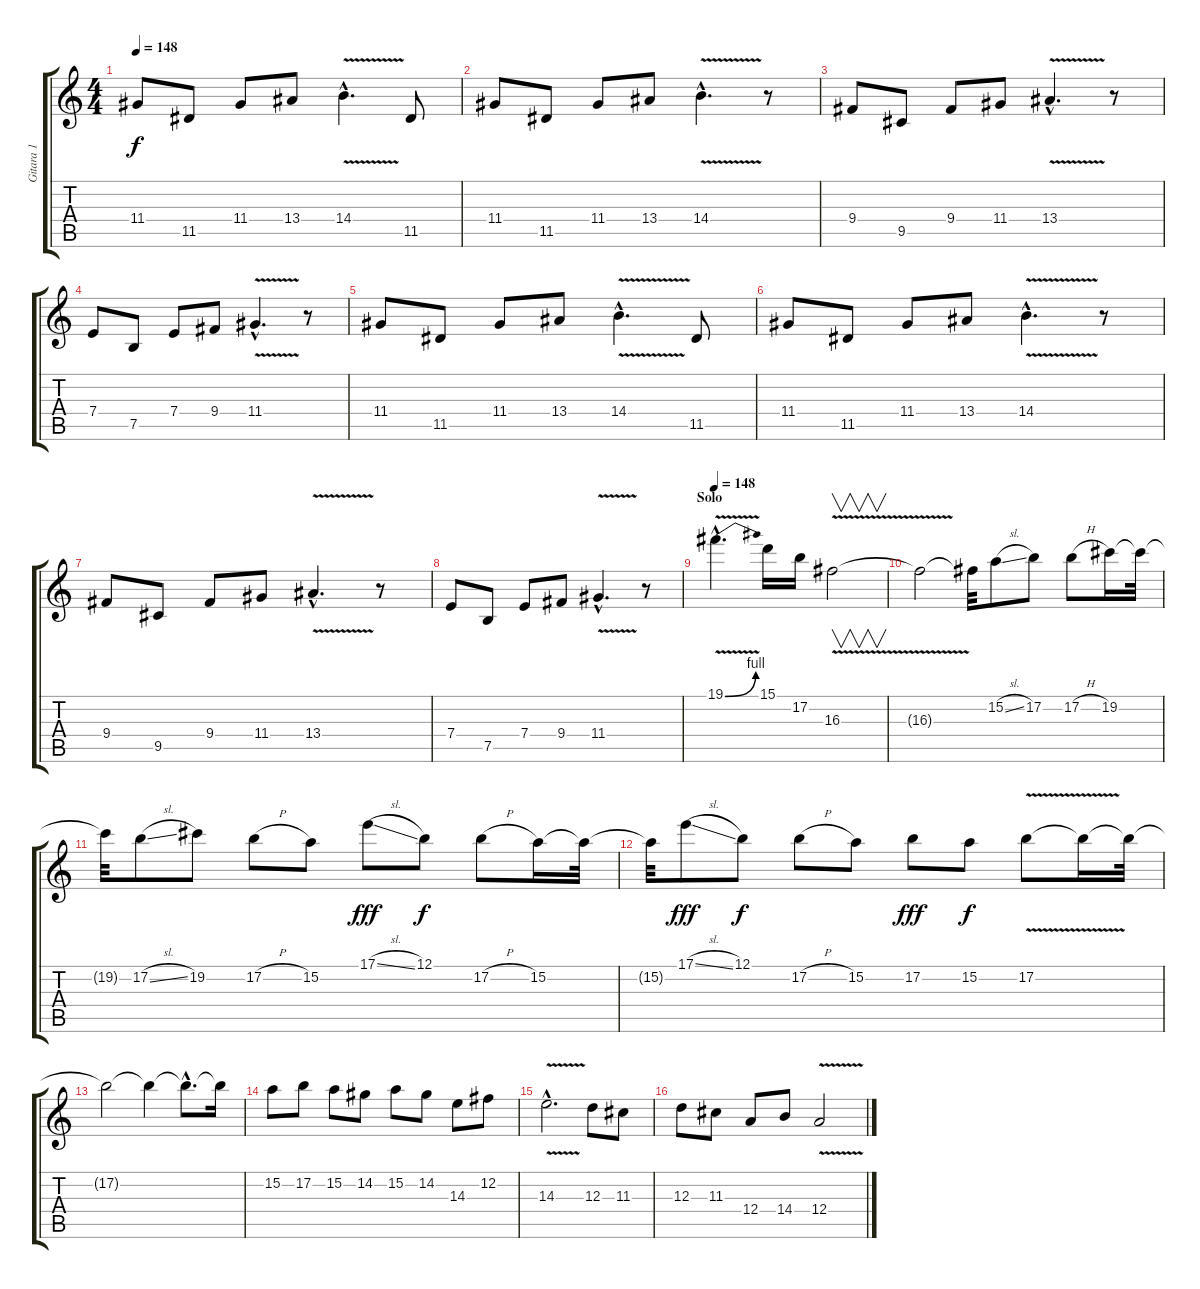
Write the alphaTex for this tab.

\track ("Gitara 1" "Gitara 1") {instrument distortionguitar}
\staff {score tabs}
\tuning (B3 Gb3 D3 A2 E2 B1) {hide}
\ts (4 4)
\tempo 148
\clef g2
\ks c
11.4.8{dy f} 11.5.8 11.4.8 13.4.8 14.4{v hac}.4{d} 11.5.8 |
11.4.8 11.5.8 11.4.8 13.4.8 14.4{v hac}.4{d} r.8 |
9.4.8 9.5.8 9.4.8 11.4.8 13.4{v hac}.4{d} r.8 |
7.4.8 7.5.8 7.4.8 9.4.8 11.4{v hac}.4{d} r.8 |
11.4.8 11.5.8 11.4.8 13.4.8 14.4{v hac}.4{d} 11.5.8 |
11.4.8 11.5.8 11.4.8 13.4.8 14.4{v hac}.4{d} r.8 |
9.4.8 9.5.8 9.4.8 11.4.8 13.4{v hac}.4{d} r.8 |
7.4.8 7.5.8 7.4.8 9.4.8 11.4{v hac}.4{d} r.8 |
\section ("" "Solo")
\tempo 148
19.1{be (bend 0 0 60 4) v hac}.4{d} 15.1.16 17.2.16 16.3{v}.2{v} |
16.3{t}.2 16.3{t}.32 15.2{sl}.8 17.2.8 17.2{h}.8 19.2.16 19.2{t}.32 |
19.2{t}.32 17.2{sl}.8 19.2.8 17.2{h}.8 15.2.8 17.1{sl}.8{dy fff} 12.1.8{dy f} 17.2{h}.8 15.2.16 15.2{t}.32 |
15.2{t}.32 17.1{sl}.8{dy fff} 12.1.8{dy f} 17.2{h}.8 15.2.8 17.2.8{dy fff} 15.2.8{dy f} 17.2{v}.8 17.2{t}.16 17.2{t}.32 |
17.2{t}.2 17.2{t}.4 17.2{hac t}.8{d} 17.2{t}.16 |
15.2.8 17.2.8 15.2.8 14.2.8 15.2.8 14.2.8 14.3.8 12.2.8 |
14.3{v hac}.2{d} 12.3.8 11.3.8 |
12.3.8 11.3.8 12.4.8 14.4.8 12.4{v}.2
